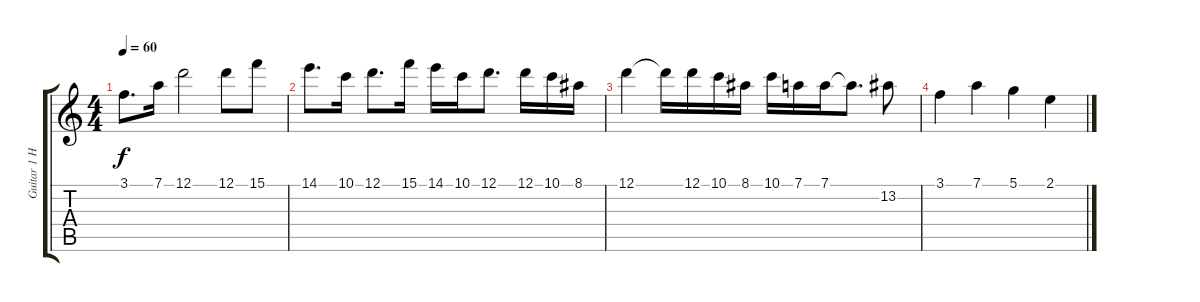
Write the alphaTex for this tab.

\track ("Guitar 1 Harmony" "Guitar 1 H") {instrument distortionguitar}
\staff {score tabs}
\tuning (D4 A3 F3 C3 G2 D2) {hide}
\ts (4 4)
\tempo 60
\clef g2
\ks c
3.1.8{d dy f} 7.1.16 12.1.2 12.1.8 15.1.8 |
14.1.8{d} 10.1.16 12.1.8{d} 15.1.16 14.1.16 10.1.16 12.1.8{d} 12.1.16 10.1.16 8.1.16 |
12.1.4 12.1{t}.16 12.1.16 10.1.16 8.1.16 10.1.16 7.1.16 7.1.16 7.1{t}.8{d} 13.2.8 |
3.1.4 7.1.4 5.1.4 2.1.4
